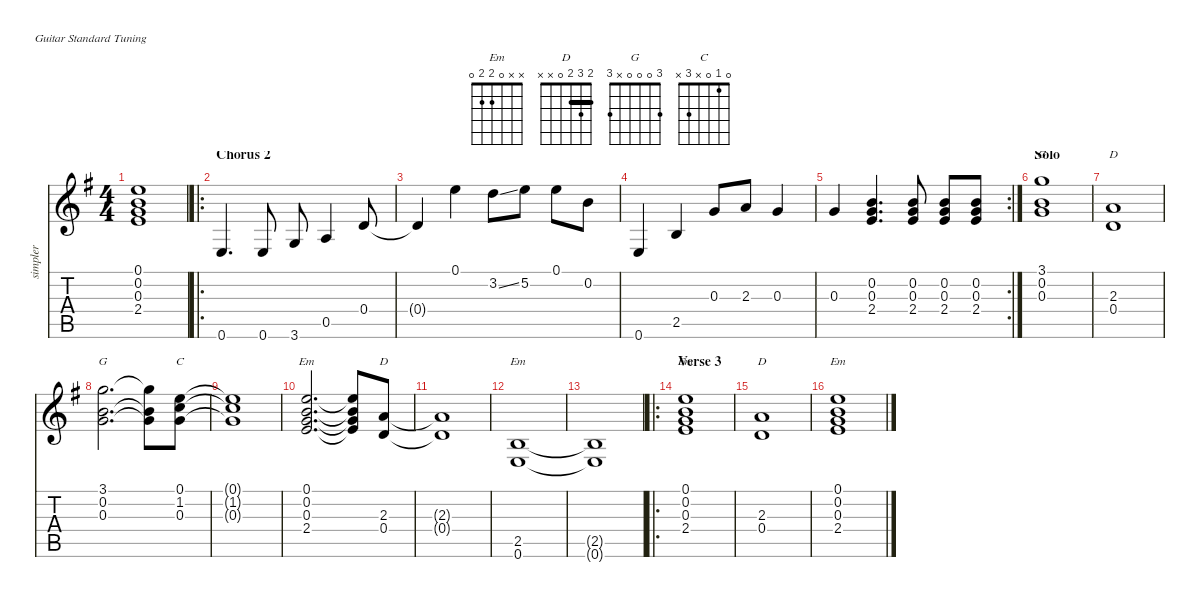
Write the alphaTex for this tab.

\defaultSystemsLayout 4
\hideDynamics
\bracketExtendMode nobrackets
\otherSystemsTrackNameOrientation horizontal
\track ("Gtrs 1,2,3 comb.-simpler" "simpler") {defaultSystemsLayout 8 mute instrument electricguitarclean}
\staff {score tabs}
\tuning (E4 B3 G3 D3 A2 E2)
\chord ("Em" 0 0 0 2 x x) {showfingering false}
\chord ("D" 2 3 2 0 x x) {showfingering false barre 2}
\chord ("G" 3 0 0 0 x 3) {showfingering false}
\chord ("C" 0 1 0 x 3 x) {showfingering false}
\chord ("Em" x x 0 2 2 0) {showfingering false}
\ts (4 4)
\tempo (128 hide)
\clef g2
\ks eminor
(0.1{acc forcenatural} 0.2{acc forcenatural} 0.3{acc forcenatural} 2.4{acc forcenatural}).1{dy f beam Up} |
\ro
\section ("" "Chorus 2")
0.6{acc forcenatural}.4{d dy mf instrument electricguitarclean beam Up} 0.6{acc forcenatural}.8{dy f beam Up} 3.6{acc forcenatural}.8{beam Up} 0.5{acc forcenatural}.4{dy mf beam Up} 0.4{acc forcenatural}.8{dy fff beam Up} |
0.4{t acc forcenatural}.4{dy f beam Up} 0.1{acc forcenatural}.4{dy ff beam Down} 3.2{ss acc forcenatural}.8{dy mf beam Down} 5.2{acc forcenatural}.8{beam Down} 0.1{acc forcenatural}.8{dy f beam Down} 0.2{acc forcenatural}.8{dy mp beam Down} |
0.6{acc forcenatural}.4{dy fff beam Up} 2.5{acc forcenatural}.4{dy mf beam Up} 0.3{acc forcenatural}.8{dy ff beam Up} 2.3{acc forcenatural}.8{dy f beam Up} 0.3{acc forcenatural}.4{dy mf beam Up} |
\rc 2
0.3{acc forcenatural}.4{beam Up} (0.2{acc forcenatural} 0.3{acc forcenatural} 2.4{acc forcenatural}).4{d dy ff beam Up} (0.2{acc forcenatural} 0.3{acc forcenatural} 2.4{acc forcenatural}).8{dy f beam Up} (0.2{acc forcenatural} 0.3{acc forcenatural} 2.4{acc forcenatural}).8{dy mf beam Up} (0.2{acc forcenatural} 0.3{acc forcenatural} 2.4{acc forcenatural}).8{beam Up} |
\section ("" "Solo")
\tempo 127
\tempo (127 hide)
(3.1{acc forcenatural} 0.2{acc forcenatural} 0.3{acc forcenatural}).1{ch "G" dy f instrument acousticguitarsteel beam Down} |
(2.3{acc forcenatural} 0.4{acc forcenatural}).1{ch "D" beam Up} |
(3.1{acc forcenatural} 0.2{acc forcenatural} 0.3{acc forcenatural}).2{d ch "G" beam Down} (3.1{t acc forcenatural} 0.2{t acc forcenatural} 0.3{t acc forcenatural}).8{beam Down} (0.1{acc forcenatural} 1.2{acc forcenatural} 0.3{acc forcenatural}).8{ch "C" beam Down} |
(0.1{t acc forcenatural} 1.2{t acc forcenatural} 0.3{t acc forcenatural}).1{beam Down} |
(0.1{acc forcenatural} 0.2{acc forcenatural} 0.3{acc forcenatural} 2.4{acc forcenatural}).2{d ch "Em" dy mf instrument electricguitarclean beam Up} (0.1{t acc forcenatural} 0.2{t acc forcenatural} 0.3{t acc forcenatural} 2.4{t acc forcenatural}).8{dy f beam Up} (2.3{acc forcenatural} 0.4{acc forcenatural}).8{ch "D" beam Up} |
(2.3{t acc forcenatural} 0.4{t acc forcenatural}).1{beam Up} |
(2.5{acc forcenatural} 0.6{acc forcenatural}).1{ch "Em" dy mp beam Up} |
(2.5{t acc forcenatural} 0.6{t acc forcenatural}).1{dy f beam Up} |
\ro
\section ("" "Verse 3")
(0.1{acc forcenatural} 0.2{acc forcenatural} 0.3{acc forcenatural} 2.4{acc forcenatural}).1{ch "Em" instrument acousticguitarsteel beam Up} |
(2.3{acc forcenatural} 0.4{acc forcenatural}).1{ch "D" beam Up} |
(0.2{acc forcenatural} 0.3{acc forcenatural} 2.4{acc forcenatural} 0.1{acc forcenatural}).1{ch "Em" beam Up}
